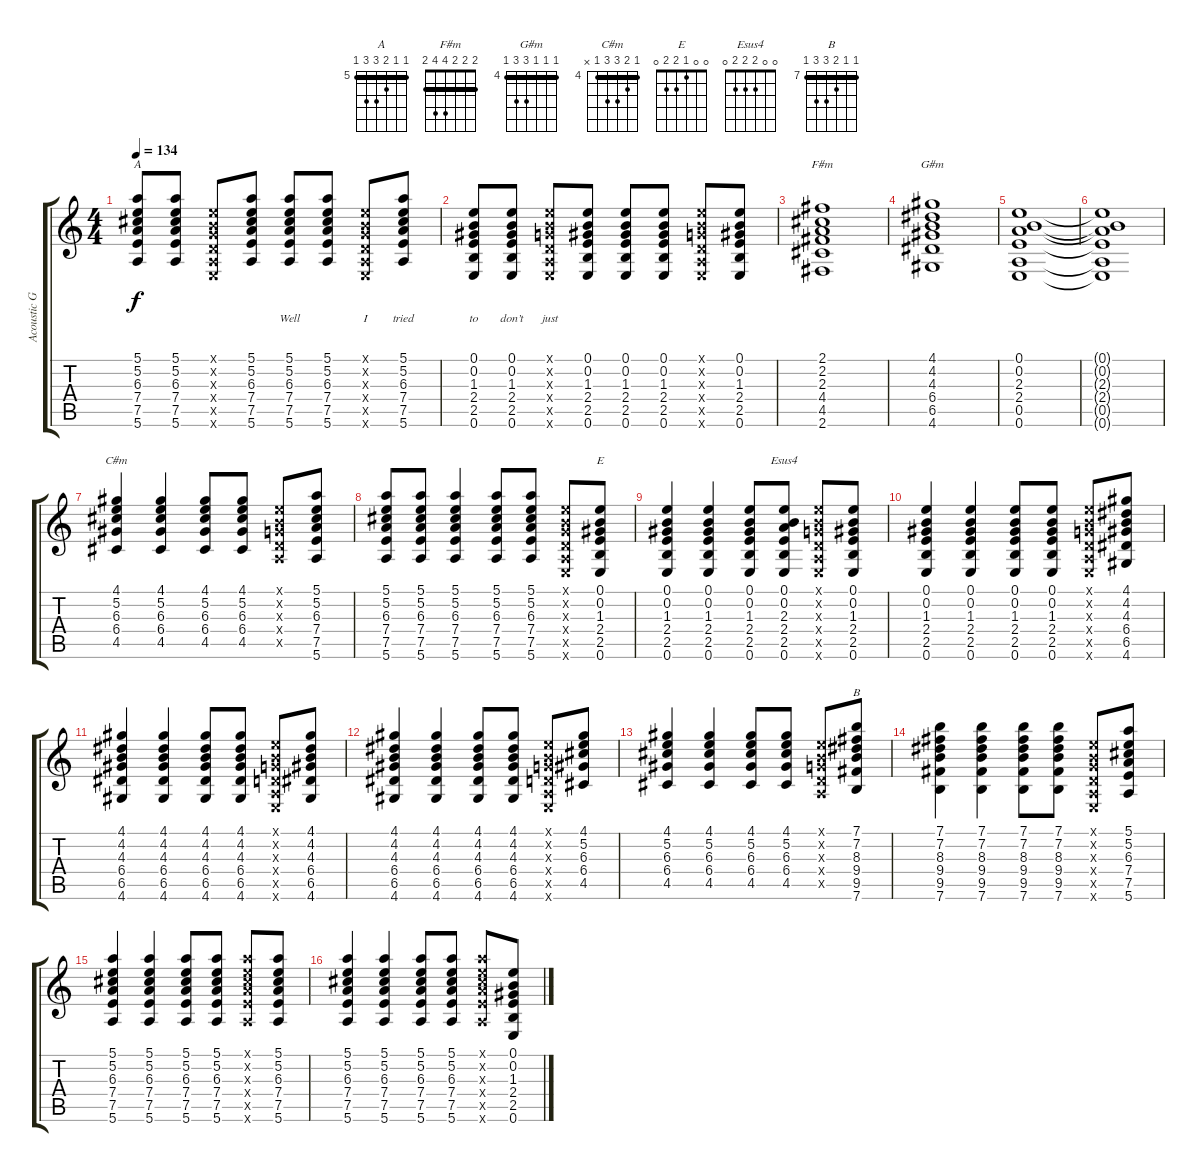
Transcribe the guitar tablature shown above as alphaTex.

\track ("Acoustic Guitar" "Acoustic G") {instrument acousticguitarsteel}
\staff {score tabs}
\tuning (E4 B3 G3 D3 A2 E2) {hide}
\chord ("A" 5 5 6 7 7 5) {firstfret 5 barre 5}
\chord ("F#m" 2 2 2 4 4 2) {barre 2}
\chord ("G#m" 4 4 4 6 6 4) {firstfret 4 barre 4}
\chord ("C#m" 4 5 6 6 4 x) {firstfret 4 barre 4}
\chord ("E" 0 0 1 2 2 0)
\chord ("Esus4" 0 0 2 2 2 0)
\chord ("B" 7 7 8 9 9 7) {firstfret 7 barre 7}
\ts (4 4)
\tempo 134
\clef g2
\ks c
(5.1 5.2 6.3 7.4 7.5 5.6).8{ch "A" lyrics (0 "") lyrics (1 "") lyrics (2 "") lyrics (3 "") lyrics (4 "") dy f} (5.1 5.2 6.3 7.4 7.5 5.6).8{lyrics (0 "") lyrics (1 "") lyrics (2 "") lyrics (3 "") lyrics (4 "")} (0.1{x} 0.2{x} 0.3{x} 0.4{x} 0.5{x} 0.6{x}).8{lyrics (0 "") lyrics (1 "") lyrics (2 "") lyrics (3 "") lyrics (4 "")} (5.1 5.2 6.3 7.4 7.5 5.6).8{lyrics (0 "") lyrics (1 "") lyrics (2 "") lyrics (3 "") lyrics (4 "")} (5.1 5.2 6.3 7.4 7.5 5.6).8{lyrics (0 "Well") lyrics (1 "") lyrics (2 "") lyrics (3 "") lyrics (4 "")} (5.1 5.2 6.3 7.4 7.5 5.6).8{lyrics (0 "") lyrics (1 "") lyrics (2 "") lyrics (3 "") lyrics (4 "")} (0.1{x} 0.2{x} 0.3{x} 0.4{x} 0.5{x} 0.6{x}).8{lyrics (0 "I") lyrics (1 "") lyrics (2 "") lyrics (3 "") lyrics (4 "")} (5.1 5.2 6.3 7.4 7.5 5.6).8{lyrics (0 "tried") lyrics (1 "") lyrics (2 "") lyrics (3 "") lyrics (4 "")} |
(0.1 0.2 1.3 2.4 2.5 0.6).8{lyrics (0 "to") lyrics (1 "") lyrics (2 "") lyrics (3 "") lyrics (4 "")} (0.1 0.2 1.3 2.4 2.5 0.6).8{lyrics (0 "don’t") lyrics (1 "") lyrics (2 "") lyrics (3 "") lyrics (4 "")} (0.1{x} 0.2{x} 0.3{x} 0.4{x} 0.5{x} 0.6{x}).8{lyrics (0 "just") lyrics (1 "") lyrics (2 "") lyrics (3 "") lyrics (4 "")} (0.1 0.2 1.3 2.4 2.5 0.6).8 (0.1 0.2 1.3 2.4 2.5 0.6).8 (0.1 0.2 1.3 2.4 2.5 0.6).8 (0.1{x} 0.2{x} 0.3{x} 0.4{x} 0.5{x} 0.6{x}).8 (0.1 0.2 1.3 2.4 2.5 0.6).8 |
(2.1 2.2 2.3 4.4 4.5 2.6).1{ch "F#m"} |
(4.1 4.2 4.3 6.4 6.5 4.6).1{ch "G#m"} |
(0.1 0.2 2.3 2.4 0.5 0.6).1 |
(0.1{t} 0.2{t} 2.3{t} 2.4{t} 0.5{t} 0.6{t}).1 |
(4.1 5.2 6.3 6.4 4.5).4{ch "C#m"} (4.1 5.2 6.3 6.4 4.5).4 (4.1 5.2 6.3 6.4 4.5).8 (4.1 5.2 6.3 6.4 4.5).8 (0.1{x} 0.2{x} 0.3{x} 0.4{x} 0.5{x}).8 (5.1 5.2 6.3 7.4 7.5 5.6).8 |
(5.1 5.2 6.3 7.4 7.5 5.6).8 (5.1 5.2 6.3 7.4 7.5 5.6).8 (5.1 5.2 6.3 7.4 7.5 5.6).4 (5.1 5.2 6.3 7.4 7.5 5.6).8 (5.1 5.2 6.3 7.4 7.5 5.6).8 (0.1{x} 0.2{x} 0.3{x} 0.4{x} 0.5{x} 0.6{x}).8 (0.1 0.2 1.3 2.4 2.5 0.6).8{ch "E"} |
(0.1 0.2 1.3 2.4 2.5 0.6).4 (0.1 0.2 1.3 2.4 2.5 0.6).4 (0.1 0.2 1.3 2.4 2.5 0.6).8 (0.1 0.2 2.3 2.4 2.5 0.6).8{ch "Esus4"} (0.1{x} 0.2{x} 0.3{x} 0.4{x} 0.5{x} 0.6{x}).8 (0.1 0.2 1.3 2.4 2.5 0.6).8 |
(0.1 0.2 1.3 2.4 2.5 0.6).4 (0.1 0.2 1.3 2.4 2.5 0.6).4 (0.1 0.2 1.3 2.4 2.5 0.6).8 (0.1 0.2 1.3 2.4 2.5 0.6).8 (0.1{x} 0.2{x} 0.3{x} 0.4{x} 0.5{x} 0.6{x}).8 (4.1 4.2 4.3 6.4 6.5 4.6).8 |
(4.1 4.2 4.3 6.4 6.5 4.6).4 (4.1 4.2 4.3 6.4 6.5 4.6).4 (4.1 4.2 4.3 6.4 6.5 4.6).8 (4.1 4.2 4.3 6.4 6.5 4.6).8 (0.1{x} 0.2{x} 0.3{x} 0.4{x} 0.5{x} 0.6{x}).8 (4.1 4.2 4.3 6.4 6.5 4.6).8 |
(4.1 4.2 4.3 6.4 6.5 4.6).4 (4.1 4.2 4.3 6.4 6.5 4.6).4 (4.1 4.2 4.3 6.4 6.5 4.6).8 (4.1 4.2 4.3 6.4 6.5 4.6).8 (0.1{x} 0.2{x} 0.3{x} 0.4{x} 0.5{x} 0.6{x}).8 (4.1 5.2 6.3 6.4 4.5).8 |
(4.1 5.2 6.3 6.4 4.5).4 (4.1 5.2 6.3 6.4 4.5).4 (4.1 5.2 6.3 6.4 4.5).8 (4.1 5.2 6.3 6.4 4.5).8 (0.1{x} 0.2{x} 0.3{x} 0.4{x} 0.5{x}).8 (7.1 7.2 8.3 9.4 9.5 7.6).8{ch "B"} |
(7.1 7.2 8.3 9.4 9.5 7.6).4 (7.1 7.2 8.3 9.4 9.5 7.6).4 (7.1 7.2 8.3 9.4 9.5 7.6).8 (7.1 7.2 8.3 9.4 9.5 7.6).8 (0.1{x} 0.2{x} 0.3{x} 0.4{x} 0.5{x} 0.6{x}).8 (5.1 5.2 6.3 7.4 7.5 5.6).8 |
(5.1 5.2 6.3 7.4 7.5 5.6).4 (5.1 5.2 6.3 7.4 7.5 5.6).4 (5.1 5.2 6.3 7.4 7.5 5.6).8 (5.1 5.2 6.3 7.4 7.5 5.6).8 (5.1{x} 5.2{x} 6.3{x} 7.4{x} 7.5{x} 5.6{x}).8 (5.1 5.2 6.3 7.4 7.5 5.6).8 |
(5.1 5.2 6.3 7.4 7.5 5.6).4 (5.1 5.2 6.3 7.4 7.5 5.6).4 (5.1 5.2 6.3 7.4 7.5 5.6).8 (5.1 5.2 6.3 7.4 7.5 5.6).8 (5.1{x} 5.2{x} 6.3{x} 7.4{x} 7.5{x} 5.6{x}).8 (0.1 0.2 1.3 2.4 2.5 0.6).8
